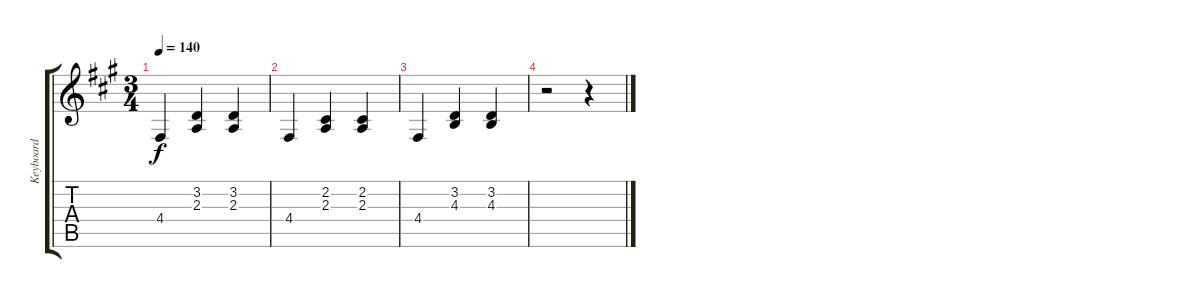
\track ("Keyboard" "Keyboard") {instrument acousticgrandpiano}
\staff {score tabs}
\tuning (E4 B3 G3 D3 A2 E2) {hide}
\ts (3 4)
\tempo 140
\clef g2
\ks a
4.4.4{dy f} (3.2 2.3).4 (3.2 2.3).4 |
4.4.4 (2.2 2.3).4 (2.2 2.3).4 |
4.4.4 (3.2 4.3).4 (3.2 4.3).4 |
r.2 r.4
